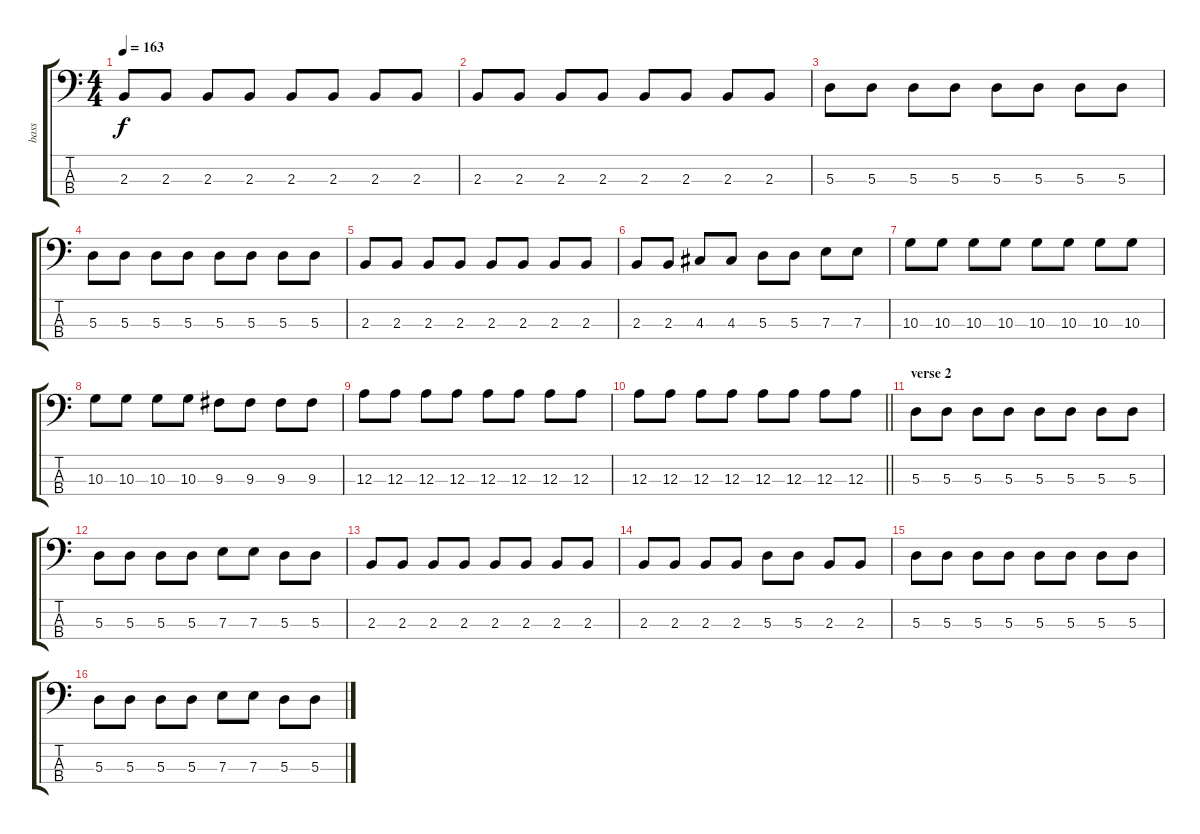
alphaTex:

\track ("bass" "bass") {instrument electricbasspick}
\staff {score tabs}
\tuning (G2 D2 A1 E1) {hide}
\ts (4 4)
\tempo 163
\clef f4
\ks c
2.3.8{dy f} 2.3.8 2.3.8 2.3.8 2.3.8 2.3.8 2.3.8 2.3.8 |
2.3.8 2.3.8 2.3.8 2.3.8 2.3.8 2.3.8 2.3.8 2.3.8 |
5.3.8 5.3.8 5.3.8 5.3.8 5.3.8 5.3.8 5.3.8 5.3.8 |
5.3.8 5.3.8 5.3.8 5.3.8 5.3.8 5.3.8 5.3.8 5.3.8 |
2.3.8 2.3.8 2.3.8 2.3.8 2.3.8 2.3.8 2.3.8 2.3.8 |
2.3.8 2.3.8 4.3.8 4.3.8 5.3.8 5.3.8 7.3.8 7.3.8 |
10.3.8 10.3.8 10.3.8 10.3.8 10.3.8 10.3.8 10.3.8 10.3.8 |
10.3.8 10.3.8 10.3.8 10.3.8 9.3.8 9.3.8 9.3.8 9.3.8 |
12.3.8 12.3.8 12.3.8 12.3.8 12.3.8 12.3.8 12.3.8 12.3.8 |
\barLineRight lightlight
12.3.8 12.3.8 12.3.8 12.3.8 12.3.8 12.3.8 12.3.8 12.3.8 |
\section ("" "verse 2")
5.3.8 5.3.8 5.3.8 5.3.8 5.3.8 5.3.8 5.3.8 5.3.8 |
5.3.8 5.3.8 5.3.8 5.3.8 7.3.8 7.3.8 5.3.8 5.3.8 |
2.3.8 2.3.8 2.3.8 2.3.8 2.3.8 2.3.8 2.3.8 2.3.8 |
2.3.8 2.3.8 2.3.8 2.3.8 5.3.8 5.3.8 2.3.8 2.3.8 |
5.3.8 5.3.8 5.3.8 5.3.8 5.3.8 5.3.8 5.3.8 5.3.8 |
5.3.8 5.3.8 5.3.8 5.3.8 7.3.8 7.3.8 5.3.8 5.3.8
